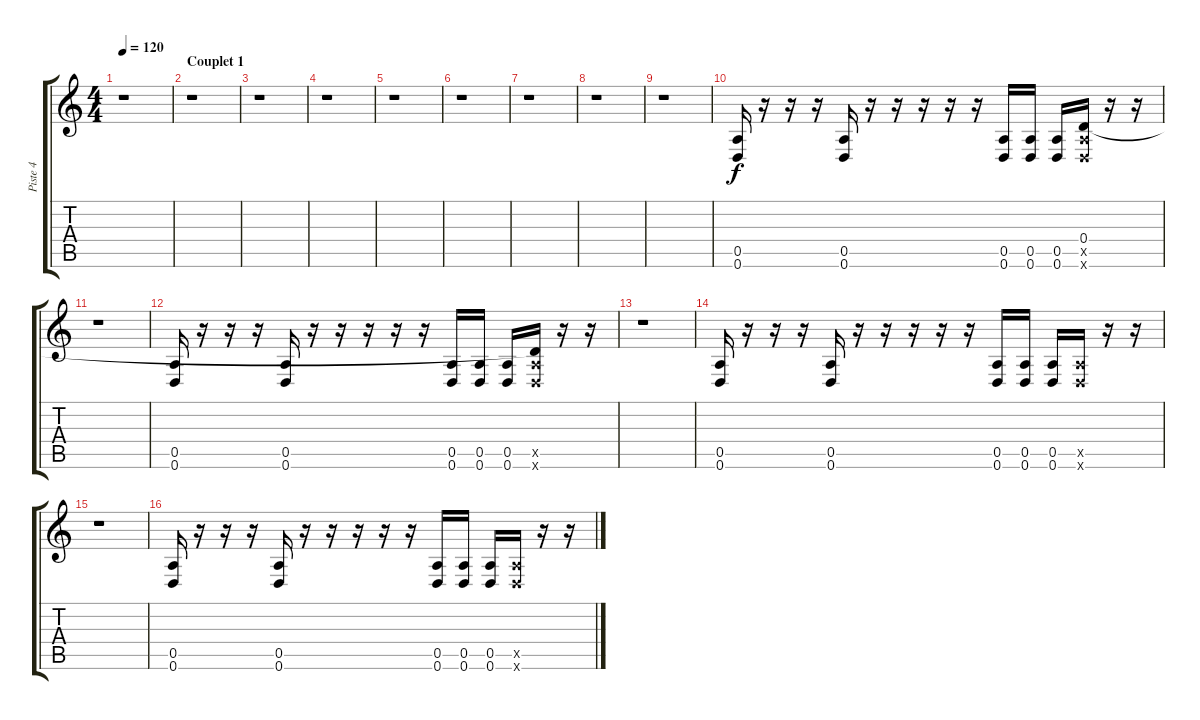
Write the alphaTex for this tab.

\track ("Piste 4" "Piste 4") {instrument distortionguitar}
\staff {score tabs}
\tuning (E4 B3 G3 D3 A2 D2) {hide}
\ts (4 4)
\tempo 120
\clef g2
\ks c
r.1{dy f instrument distortionguitar} |
\section ("" "Couplet 1")
r.1 |
r.1 |
r.1 |
r.1 |
r.1 |
r.1 |
r.1 |
r.1 |
(0.5 0.6).16 r.16 r.16 r.16 (0.5 0.6).16 r.16 r.16 r.16 r.16 r.16 (0.5 0.6).16 (0.5 0.6).16 (0.5 0.6).16 (0.4 0.5{x} 0.6{x}).16 r.16 r.16 |
r.1 |
(0.5 0.6).16 r.16 r.16 r.16 (0.5 0.6).16 r.16 r.16 r.16 r.16 r.16 (0.5 0.6).16 (0.5 0.6).16 (0.5 0.6).16 (0.4{t} 0.5{x} 0.6{x}).16 r.16 r.16 |
r.1 |
(0.5 0.6).16 r.16 r.16 r.16 (0.5 0.6).16 r.16 r.16 r.16 r.16 r.16 (0.5 0.6).16 (0.5 0.6).16 (0.5 0.6).16 (0.5{x} 0.6{x}).16 r.16 r.16 |
r.1 |
(0.5 0.6).16 r.16 r.16 r.16 (0.5 0.6).16 r.16 r.16 r.16 r.16 r.16 (0.5 0.6).16 (0.5 0.6).16 (0.5 0.6).16 (0.5{x} 0.6{x}).16 r.16 r.16
